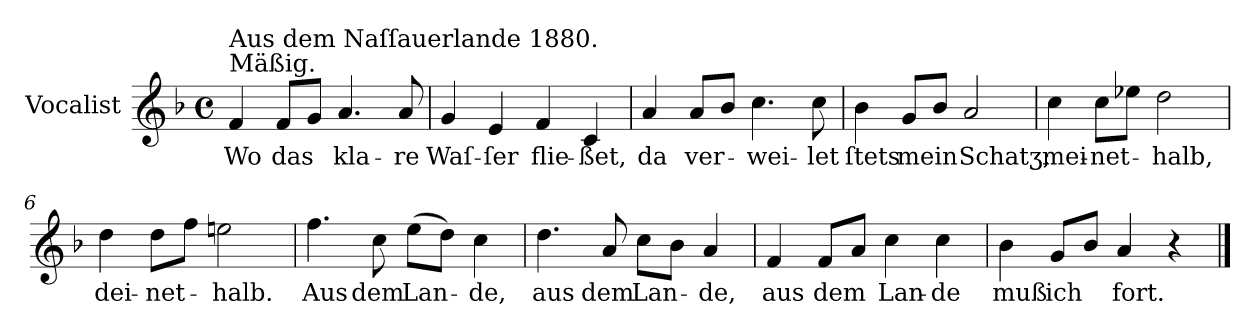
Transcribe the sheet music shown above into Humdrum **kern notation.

**kern	**text
*part1	*part1
*staff1	*staff1
*I"Vocalist	*
*k[b-]	*
*F:	*
*M4/4	*
*met(c)	*
=1	=1
!LO:TX:a:t=Mäßig.	!
!LO:TX:a:t=Aus dem Naſſauerlande 1880.	!
4f	Wo
8fL	das
8gJ	.
4.a	kla-
8a	-re
=2	=2
4g	Waſ-
4e	-ſer
4f	flie-
4c	-ßet,
=3	=3
4a	da
8aL	ver-
8b-J	.
4.cc	-wei-
8cc	-let
=4	=4
4b-	ſtets
8gL	mein
8b-J	.
2a	Schatʒ;
=5	=5
4cc	mei-
8ccL	-net-
8ee-XJ	.
2dd	-halb,
=6	=6
4dd	dei-
8ddL	-net-
8ffJ	.
2een	-halb.
=7	=7
4.ff	Aus
8cc	dem
(8eeL	Lan-
8ddJ)	.
4cc	-de,
=8	=8
4.dd	aus
8a	dem
8ccL	Lan-
8b-J	.
4a	-de,
=9	=9
4f	aus
8fL	dem
8aJ	.
4cc	Lan-
4cc	-de
=10	=10
4b-	muß
8gL	ich
8b-J	.
4a	fort.
4r	.
==	==
*-	*-
